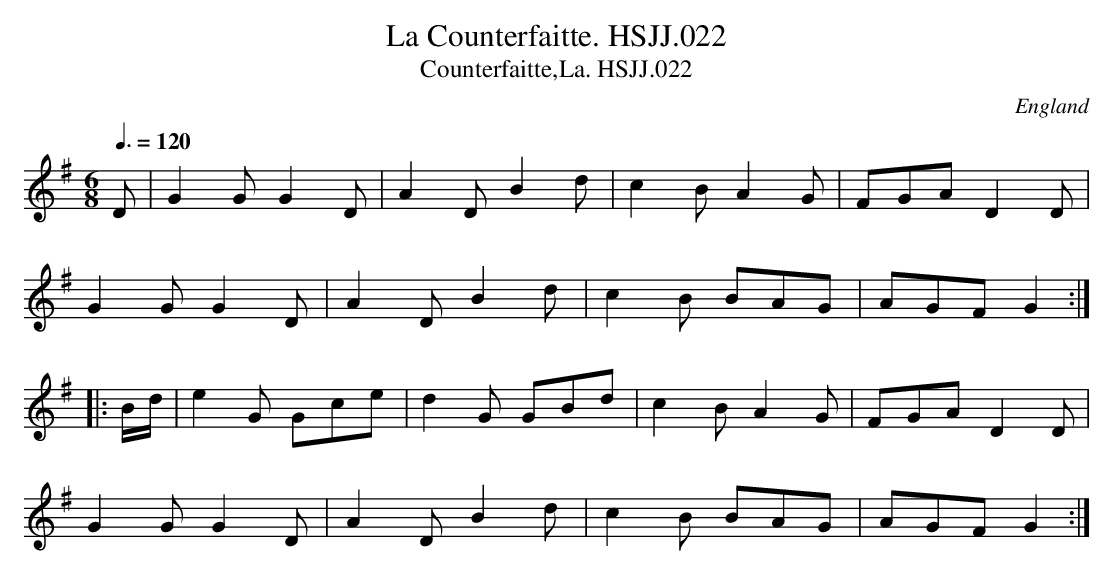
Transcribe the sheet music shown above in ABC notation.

X:1
T:La Counterfaitte. HSJJ.022
T:Counterfaitte,La. HSJJ.022
L:1/8
M:6/8
O:England
Q:3/8=120
K:G
D|G2GG2D|A2DB2d|c2BA2G|FGAD2D|!
G2GG2D|A2DB2d|c2B BAG|AGFG2:|!
|:B/d/|e2G Gce|d2G GBd|c2BA2G|FGAD2D|!
G2GG2D|A2DB2d|c2B BAG|AGFG2:|
